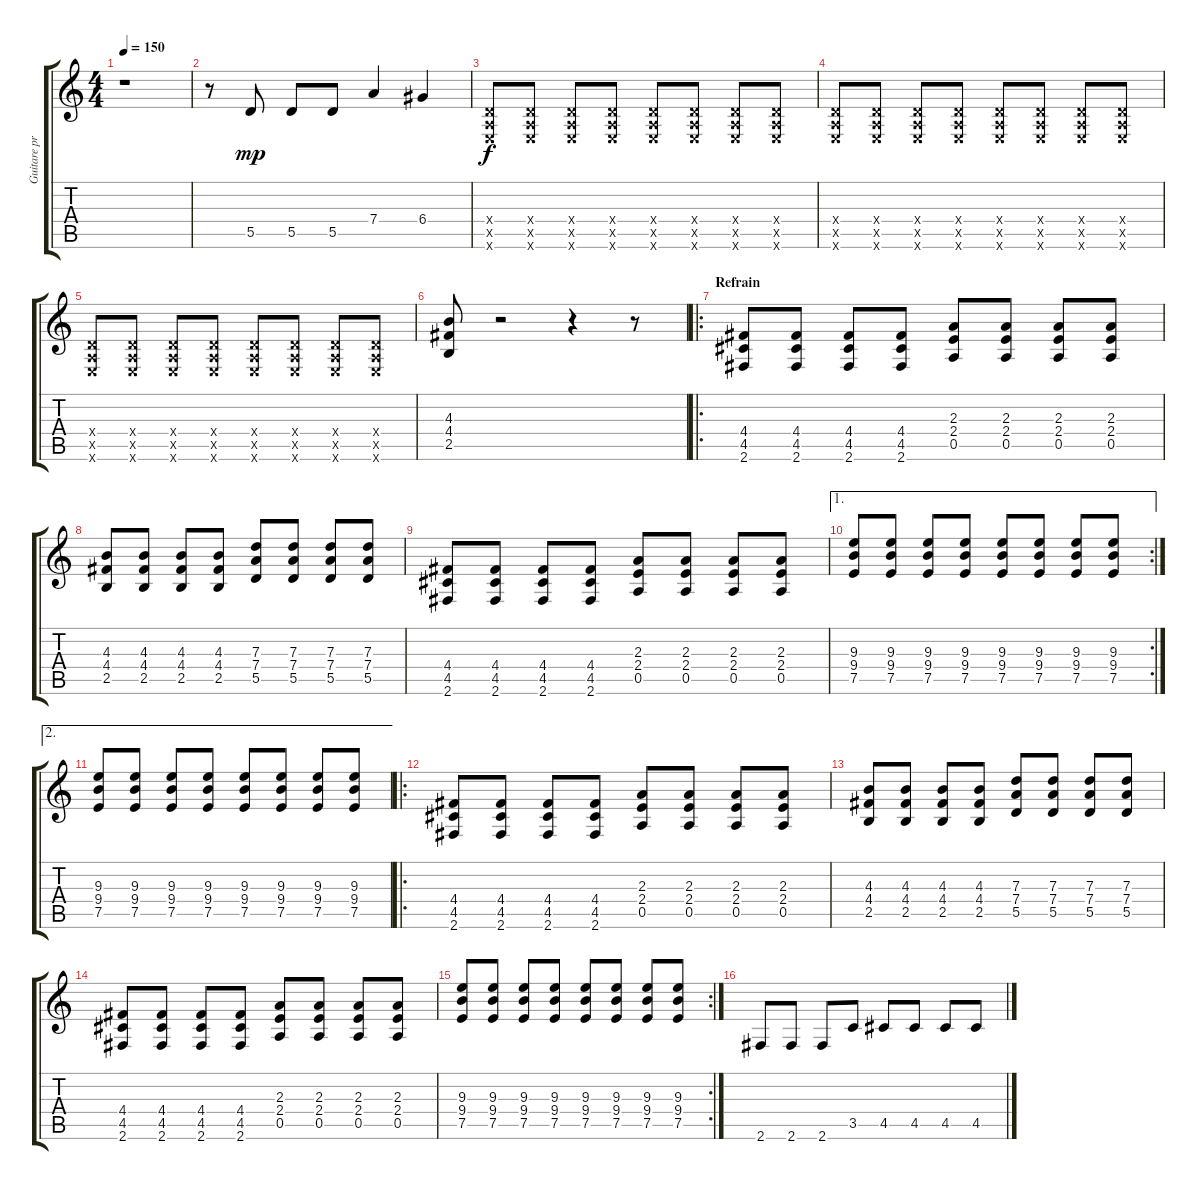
\track ("Guitare principale" "Guitare pr") {instrument distortionguitar}
\staff {score tabs}
\tuning (E4 B3 G3 D3 A2 E2) {hide}
\ts (4 4)
\tempo 150
\clef g2
\ks c
r.1{dy f} |
r.8 5.5.8{dy mp} 5.5.8 5.5.8 7.4.4 6.4.4 |
(0.4{x} 0.5{x} 0.6{x}).8{dy f} (0.4{x} 0.5{x} 0.6{x}).8 (0.4{x} 0.5{x} 0.6{x}).8 (0.4{x} 0.5{x} 0.6{x}).8 (0.4{x} 0.5{x} 0.6{x}).8 (0.4{x} 0.5{x} 0.6{x}).8 (0.4{x} 0.5{x} 0.6{x}).8 (0.4{x} 0.5{x} 0.6{x}).8 |
(0.4{x} 0.5{x} 0.6{x}).8 (0.4{x} 0.5{x} 0.6{x}).8 (0.4{x} 0.5{x} 0.6{x}).8 (0.4{x} 0.5{x} 0.6{x}).8 (0.4{x} 0.5{x} 0.6{x}).8 (0.4{x} 0.5{x} 0.6{x}).8 (0.4{x} 0.5{x} 0.6{x}).8 (0.4{x} 0.5{x} 0.6{x}).8 |
(0.4{x} 0.5{x} 0.6{x}).8 (0.4{x} 0.5{x} 0.6{x}).8 (0.4{x} 0.5{x} 0.6{x}).8 (0.4{x} 0.5{x} 0.6{x}).8 (0.4{x} 0.5{x} 0.6{x}).8 (0.4{x} 0.5{x} 0.6{x}).8 (0.4{x} 0.5{x} 0.6{x}).8 (0.4{x} 0.5{x} 0.6{x}).8 |
(4.3 4.4 2.5).8 r.2 r.4 r.8 |
\ro
\section ("" "Refrain")
(4.4 4.5 2.6).8 (4.4 4.5 2.6).8 (4.4 4.5 2.6).8 (4.4 4.5 2.6).8 (2.3 2.4 0.5).8 (2.3 2.4 0.5).8 (2.3 2.4 0.5).8 (2.3 2.4 0.5).8 |
(4.3 4.4 2.5).8 (4.3 4.4 2.5).8 (4.3 4.4 2.5).8 (4.3 4.4 2.5).8 (7.3 7.4 5.5).8 (7.3 7.4 5.5).8 (7.3 7.4 5.5).8 (7.3 7.4 5.5).8 |
(4.4 4.5 2.6).8 (4.4 4.5 2.6).8 (4.4 4.5 2.6).8 (4.4 4.5 2.6).8 (2.3 2.4 0.5).8 (2.3 2.4 0.5).8 (2.3 2.4 0.5).8 (2.3 2.4 0.5).8 |
\ae 1
\rc 2
(9.3 9.4 7.5).8 (9.3 9.4 7.5).8 (9.3 9.4 7.5).8 (9.3 9.4 7.5).8 (9.3 9.4 7.5).8 (9.3 9.4 7.5).8 (9.3 9.4 7.5).8 (9.3 9.4 7.5).8 |
\ae 2
(9.3 9.4 7.5).8 (9.3 9.4 7.5).8 (9.3 9.4 7.5).8 (9.3 9.4 7.5).8 (9.3 9.4 7.5).8 (9.3 9.4 7.5).8 (9.3 9.4 7.5).8 (9.3 9.4 7.5).8 |
\ro
(4.4 4.5 2.6).8 (4.4 4.5 2.6).8 (4.4 4.5 2.6).8 (4.4 4.5 2.6).8 (2.3 2.4 0.5).8 (2.3 2.4 0.5).8 (2.3 2.4 0.5).8 (2.3 2.4 0.5).8 |
(4.3 4.4 2.5).8 (4.3 4.4 2.5).8 (4.3 4.4 2.5).8 (4.3 4.4 2.5).8 (7.3 7.4 5.5).8 (7.3 7.4 5.5).8 (7.3 7.4 5.5).8 (7.3 7.4 5.5).8 |
(4.4 4.5 2.6).8 (4.4 4.5 2.6).8 (4.4 4.5 2.6).8 (4.4 4.5 2.6).8 (2.3 2.4 0.5).8 (2.3 2.4 0.5).8 (2.3 2.4 0.5).8 (2.3 2.4 0.5).8 |
\rc 2
(9.3 9.4 7.5).8 (9.3 9.4 7.5).8 (9.3 9.4 7.5).8 (9.3 9.4 7.5).8 (9.3 9.4 7.5).8 (9.3 9.4 7.5).8 (9.3 9.4 7.5).8 (9.3 9.4 7.5).8 |
2.6.8 2.6.8 2.6.8 3.5.8 4.5.8 4.5.8 4.5.8 4.5.8
